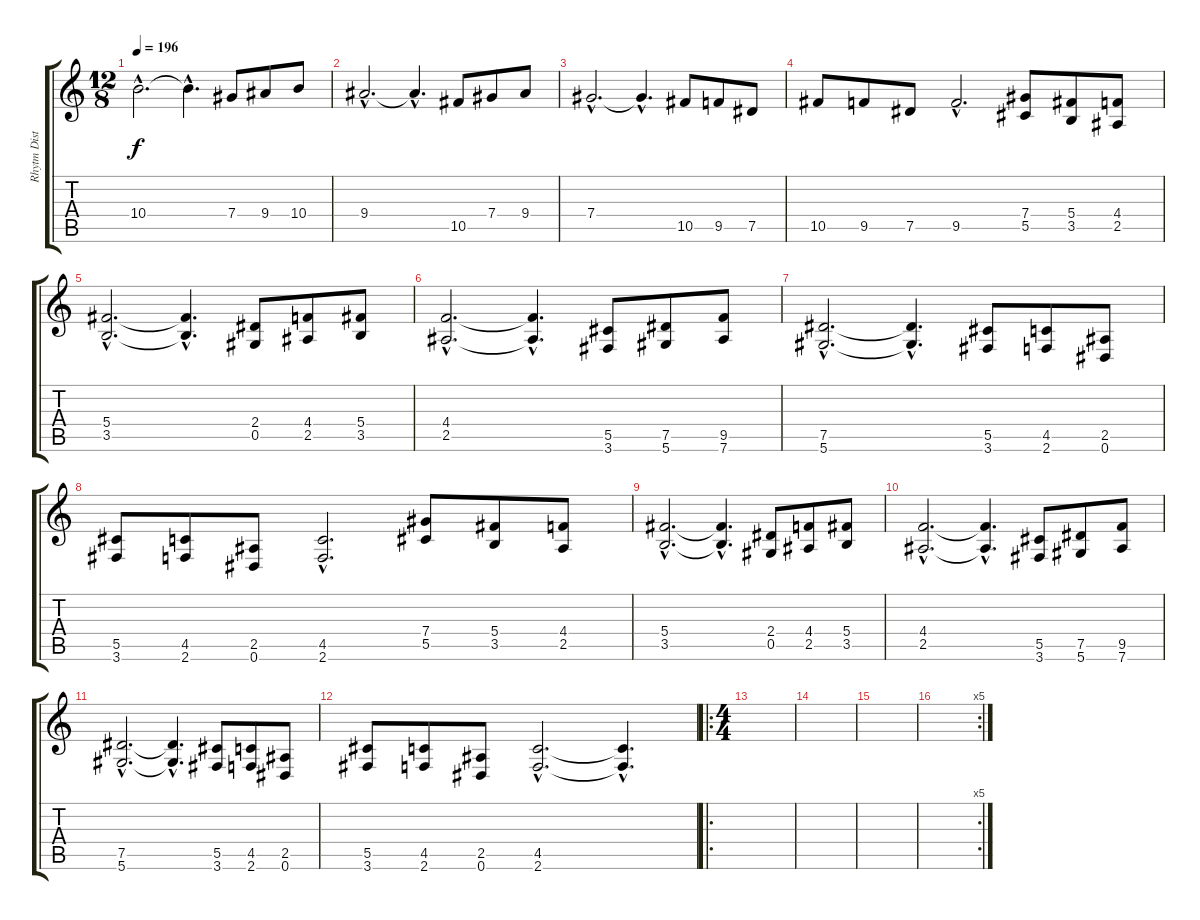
\track ("Rhytm Distortion" "Rhytm Dist") {instrument overdrivenguitar}
\staff {score tabs}
\tuning (Eb4 Bb3 Gb3 Db3 Ab2 Eb2) {hide}
\ts (12 8)
\tempo 196
\clef g2
\ks c
10.4{hac}.2{d dy f} 10.4{hac t}.4{d} 7.4.8 9.4.8 10.4.8 |
9.4{hac}.2{d} 9.4{hac t}.4{d} 10.5.8 7.4.8 9.4.8 |
7.4{hac}.2{d} 7.4{hac t}.4{d} 10.5.8 9.5.8 7.5.8 |
10.5.8 9.5.8 7.5.8 9.5{hac}.2{d} (7.4 5.5).8 (5.4 3.5).8 (4.4 2.5).8 |
(5.4{hac} 3.5{hac}).2{d} (5.4{hac t} 3.5{hac t}).4{d} (2.4 0.5).8 (4.4 2.5).8 (5.4 3.5).8 |
(4.4{hac} 2.5{hac}).2{d} (4.4{hac t} 2.5{hac t}).4{d} (5.5 3.6).8 (7.5 5.6).8 (9.5 7.6).8 |
(7.5{hac} 5.6{hac}).2{d} (7.5{hac t} 5.6{hac t}).4{d} (5.5 3.6).8 (4.5 2.6).8 (2.5 0.6).8 |
(5.5 3.6).8 (4.5 2.6).8 (2.5 0.6).8 (4.5{hac} 2.6{hac}).2{d} (7.4 5.5).8 (5.4 3.5).8 (4.4 2.5).8 |
(5.4{hac} 3.5{hac}).2{d} (5.4{hac t} 3.5{hac t}).4{d} (2.4 0.5).8 (4.4 2.5).8 (5.4 3.5).8 |
(4.4{hac} 2.5{hac}).2{d} (4.4{hac t} 2.5{hac t}).4{d} (5.5 3.6).8 (7.5 5.6).8 (9.5 7.6).8 |
(7.5{hac} 5.6{hac}).2{d} (7.5{hac t} 5.6{hac t}).4{d} (5.5 3.6).8 (4.5 2.6).8 (2.5 0.6).8 |
(5.5 3.6).8 (4.5 2.6).8 (2.5 0.6).8 (4.5{hac} 2.6{hac}).2{d} (4.5{hac t} 2.6{hac t}).4{d} |
\ro
\ts (4 4)
|
|
|
\rc 5
